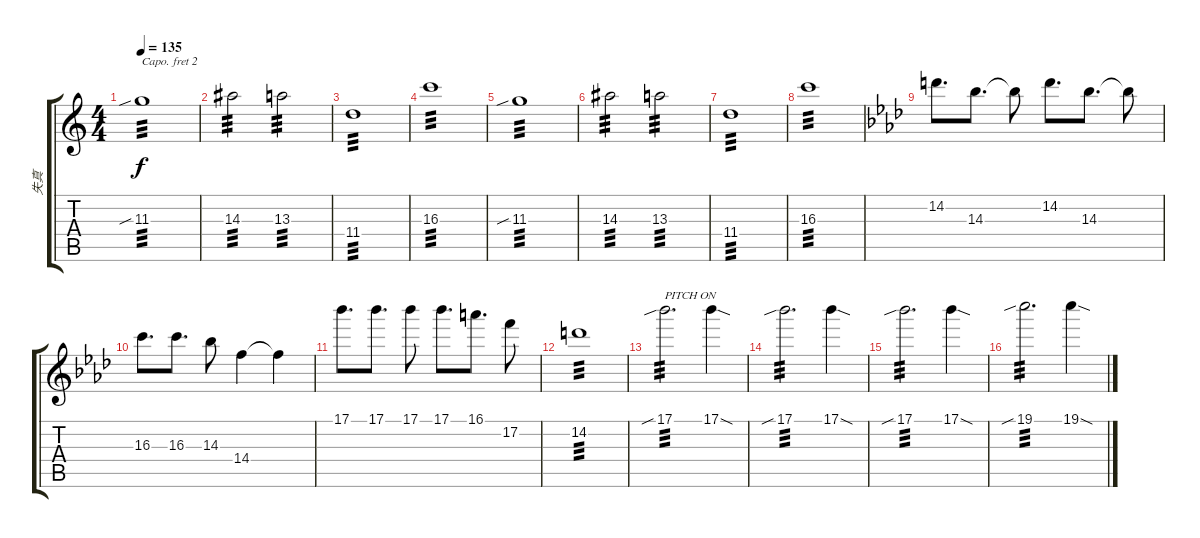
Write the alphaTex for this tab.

\track ("失真" "失真") {instrument distortionguitar}
\staff {score tabs}
\capo 2
\tuning (Eb4 Bb3 Gb3 Db3 Ab2 Eb2) {hide}
\ts (4 4)
\tempo 135
\clef g2
\ks c
11.3{sib}.1{tp 3 dy f} |
14.3.2{tp 3} 13.3.2{tp 3} |
11.4.1{tp 3} |
16.3.1{tp 3} |
11.3{sib}.1{tp 3} |
14.3.2{tp 3} 13.3.2{tp 3} |
11.4.1{tp 3} |
16.3.1{tp 3} |
\ks ab
14.2.8{d} 14.3.8{d} 14.3{t}.8 14.2.8{d} 14.3.8{d} 14.3{t}.8 |
16.3.8{d} 16.3.8{d} 14.3.8 14.4.4 14.4{t}.4 |
17.1.8{d} 17.1.8{d} 17.1.8 17.1.8{d} 16.1.8{d} 17.2.8 |
14.2.1{tp 3} |
17.1{sib}.2{d txt "PITCH ON" tp 3} 17.1{sod}.4 |
17.1{sib}.2{d tp 3} 17.1{sod}.4 |
17.1{sib}.2{d tp 3} 17.1{sod}.4 |
19.1{sib}.2{d tp 3} 19.1{sod}.4
